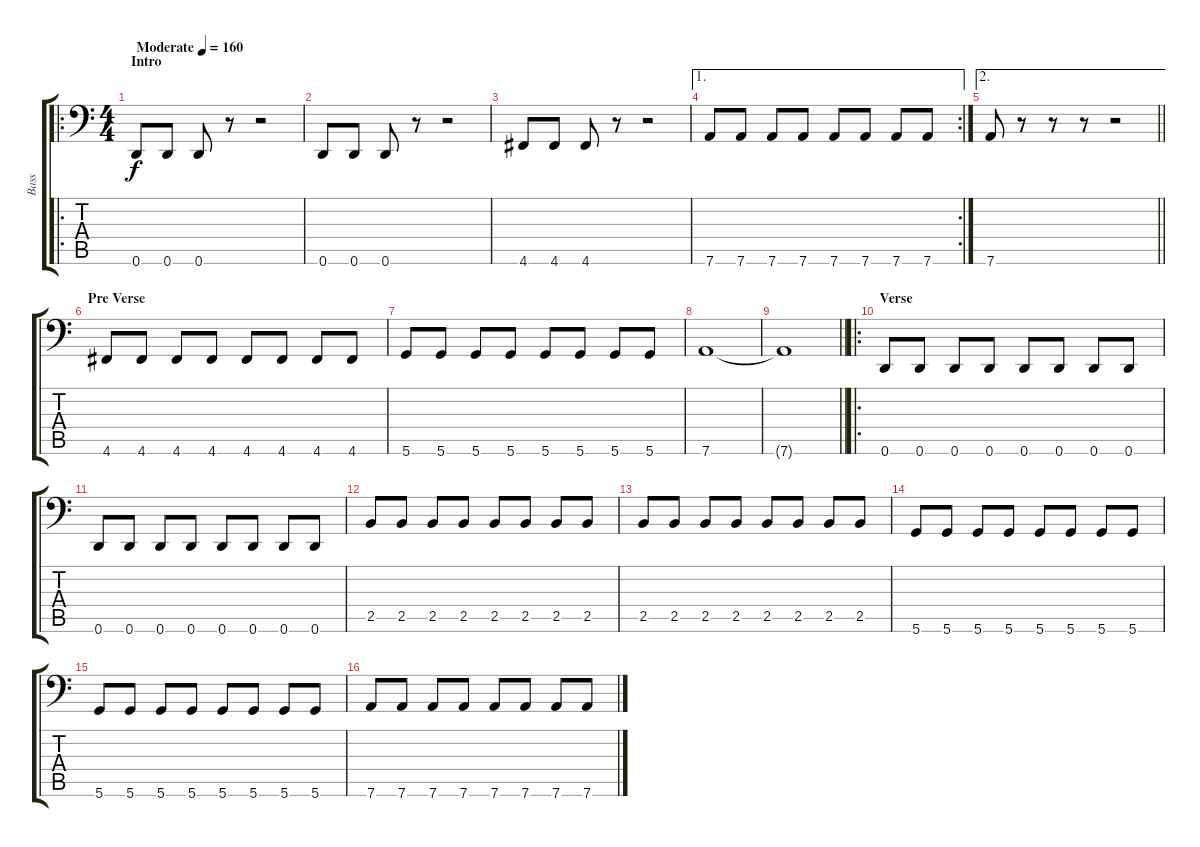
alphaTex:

\track ("Bass" "Bass") {instrument electricbasspick}
\staff {score tabs}
\tuning (E3 B2 G2 D2 A1 D1) {hide}
\ro
\ts (4 4)
\section ("" "Intro")
\tempo (160 "Moderate")
\clef f4
\ks c
0.6.8{dy f instrument electricbasspick} 0.6.8 0.6.8 r.8 r.2 |
0.6.8 0.6.8 0.6.8 r.8 r.2 |
4.6.8 4.6.8 4.6.8 r.8 r.2 |
\ae 1
\rc 2
7.6.8 7.6.8 7.6.8 7.6.8 7.6.8 7.6.8 7.6.8 7.6.8 |
\ae 2
\barLineRight lightlight
7.6.8 r.8 r.8 r.8 r.2 |
\section ("" "Pre Verse")
4.6.8 4.6.8 4.6.8 4.6.8 4.6.8 4.6.8 4.6.8 4.6.8 |
5.6.8 5.6.8 5.6.8 5.6.8 5.6.8 5.6.8 5.6.8 5.6.8 |
7.6.1 |
\barLineRight lightlight
7.6{t}.1 |
\ro
\section ("" "Verse")
0.6.8 0.6.8 0.6.8 0.6.8 0.6.8 0.6.8 0.6.8 0.6.8 |
0.6.8 0.6.8 0.6.8 0.6.8 0.6.8 0.6.8 0.6.8 0.6.8 |
2.5.8 2.5.8 2.5.8 2.5.8 2.5.8 2.5.8 2.5.8 2.5.8 |
2.5.8 2.5.8 2.5.8 2.5.8 2.5.8 2.5.8 2.5.8 2.5.8 |
5.6.8 5.6.8 5.6.8 5.6.8 5.6.8 5.6.8 5.6.8 5.6.8 |
5.6.8 5.6.8 5.6.8 5.6.8 5.6.8 5.6.8 5.6.8 5.6.8 |
7.6.8 7.6.8 7.6.8 7.6.8 7.6.8 7.6.8 7.6.8 7.6.8
